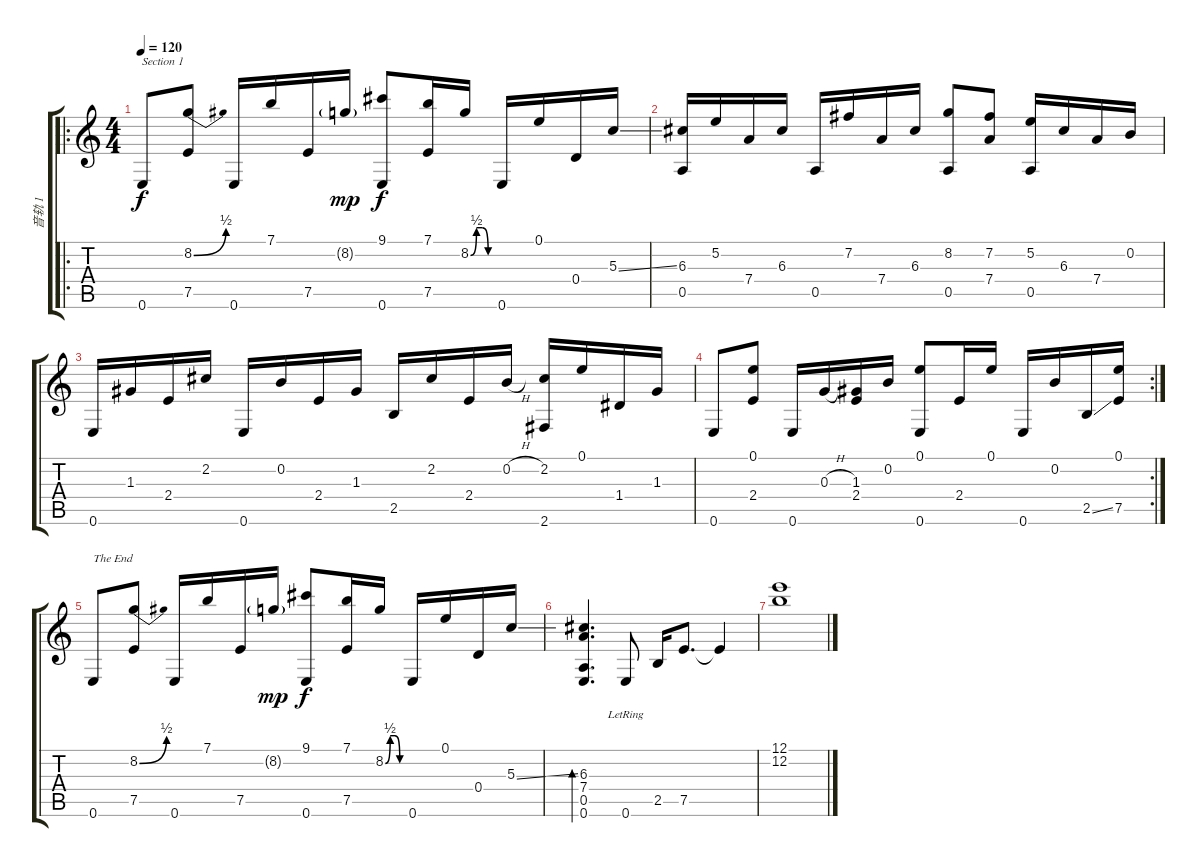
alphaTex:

\track ("音轨 1" "音轨 1") {instrument acousticguitarnylon}
\staff {score tabs}
\tuning (E4 B3 G3 D3 A2 E2) {hide}
\ro
\ts (4 4)
\tempo 120
\clef g2
\ks c
0.6.8{txt "Section 1" dy f} (8.2{be (bend 0 0 60 2)} 7.5).8 0.6.16 7.1.16 7.5.16 8.2{g}.16{dy mp} (9.1 0.6).8{dy f} (7.1 7.5).16 8.2{be (custom 0 0 15 2 30 2 45 0 60 0)}.16 0.6.16 0.1.16 0.4.16 5.3{ss}.16 |
(6.3 0.5).16 5.2.16 7.4.16 6.3.16 0.5.16 7.2.16 7.4.16 6.3.16 (8.2 0.5).8 (7.2 7.4).8 (5.2 0.5).16 6.3.16 7.4.16 0.2.16 |
0.6.16 1.3.16 2.4.16 2.2.16 0.6.16 0.2.16 2.4.16 1.3.16 2.5.16 2.2.16 2.4.16 0.2{h}.16 (2.2 2.6).16 0.1.16 1.4.16 1.3.16 |
\rc 2
0.6.8 (0.1 2.4).8 0.6.16 0.3{h}.16 (1.3 2.4).16 0.2.16 (0.1 0.6).8 2.4.16 0.1.16 0.6.16 0.2.16 2.5{ss}.16 (0.1 7.5).16 |
0.6.8{txt "The End"} (8.2{be (bend 0 0 60 2)} 7.5).8{txt ""} 0.6.16 7.1.16 7.5.16 8.2{g}.16{dy mp} (9.1 0.6).8{dy f} (7.1 7.5).16 8.2{be (custom 0 0 15 2 30 2 45 0 60 0)}.16 0.6.16 0.1.16 0.4.16 5.3{ss}.16 |
(6.3 7.4 0.5 0.6).4{d bd 120} 0.6{lr}.8 2.5.16 7.5.8{d} 7.5{t}.4 |
(12.1 12.2).1
